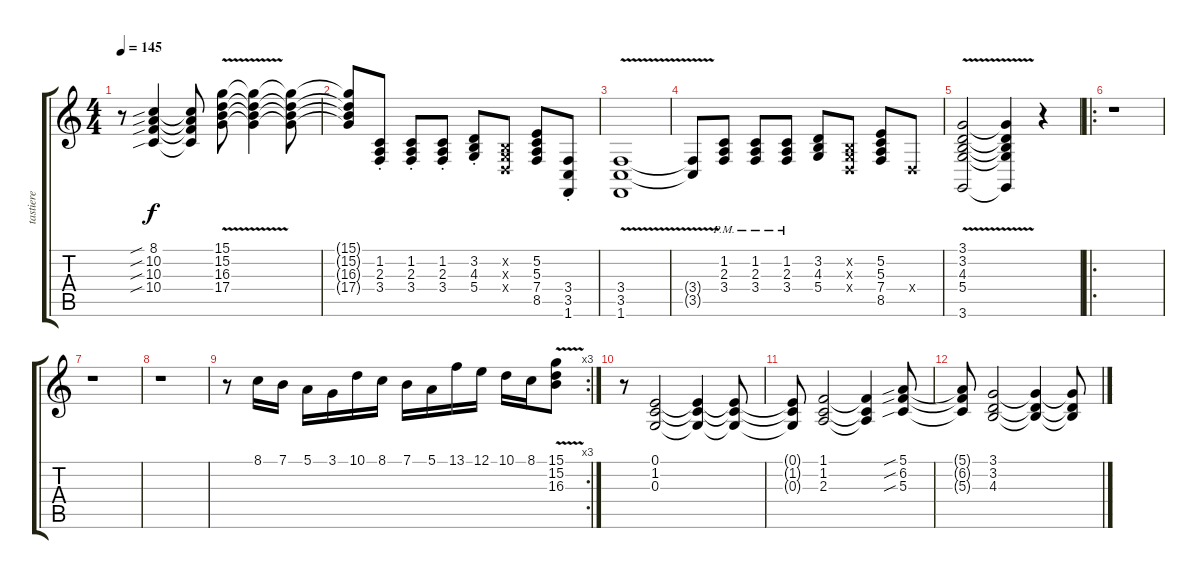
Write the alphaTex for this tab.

\track ("tastiere" "tastiere") {instrument drawbarorgan}
\staff {score tabs}
\tuning (E4 B3 G3 D3 A2 E2) {hide}
\ts (4 4)
\tempo 145
\clef g2
\ks c
r.8{dy f} (8.1{sib} 10.2{sib} 10.3{sib} 10.4{sib}).4 (8.1{t} 10.2{t} 10.3{t} 10.4{t}).8 (15.1{v} 15.2 16.3 17.4).8 (15.1{t} 15.2{t} 16.3{t} 17.4{t}).4 (15.1{t} 15.2{t} 16.3{t} 17.4{t}).8 |
(15.1{t} 15.2{t} 16.3{t} 17.4{t}).8 (1.2{st} 2.3 3.4).8 (1.2{st} 2.3 3.4).8 (1.2{st} 2.3 3.4).8 (3.2{st} 4.3 5.4).8 (0.2{x} 0.3{x} 0.4{x}).8 (5.2 5.3 7.4 8.5).8 (3.4{st} 3.5 1.6).8 |
(3.4{v} 3.5 1.6).1 |
(3.4{t} 3.5{t}).8 (1.2{pm} 2.3 3.4).8 (1.2{pm} 2.3 3.4).8 (1.2{pm} 2.3 3.4).8 (3.2 4.3 5.4).8 (0.2{x} 0.3{x} 0.4{x}).8 (5.2 5.3 7.4 8.5).8 0.4{x}.8 |
(3.1 3.2 4.3 5.4 3.6{v}).2 (3.1{t} 3.2{t} 4.3{t} 5.4{t} 3.6{t}).4 r.4 |
\ro
r.1 |
r.1 |
r.1 |
\rc 3
r.8 8.1.16 7.1.16 5.1.16 3.1.16 10.1.16 8.1.16 7.1.16 5.1.16 13.1.16 12.1.16 10.1.16 8.1.16 (15.1{v} 15.2 16.3).8 |
r.8 (0.1 1.2 0.3).2 (0.1{t} 1.2{t} 0.3{t}).4 (0.1{t} 1.2{t} 0.3{t}).8 |
(0.1{t} 1.2{t} 0.3{t}).8 (1.1 1.2 2.3).2 (1.1{t} 1.2{t} 2.3{t}).4 (5.1{sib} 6.2{sib} 5.3{sib}).8 |
(5.1{t} 6.2{t} 5.3{t}).8 (3.1 3.2 4.3).2 (3.1{t} 3.2{t} 4.3{t}).4 (3.1{t} 3.2{t} 4.3{t}).8
